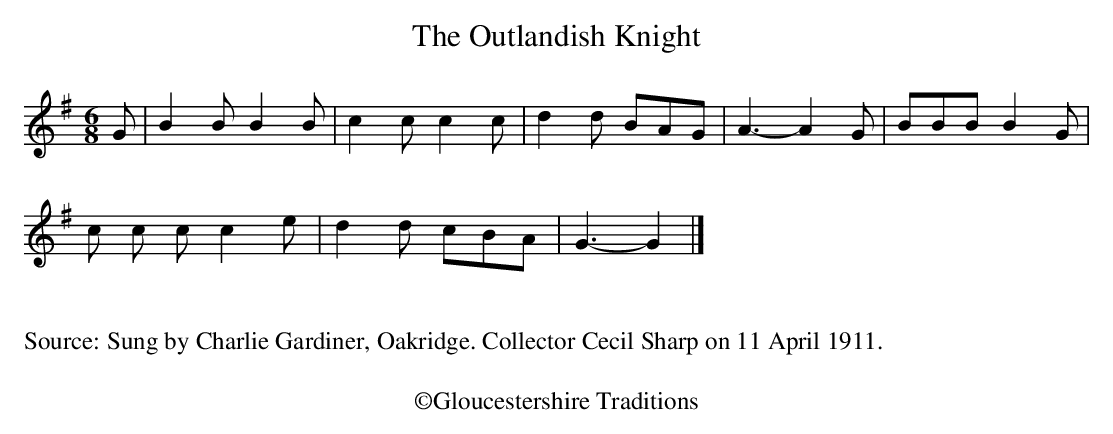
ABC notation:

X:1
T:The Outlandish Knight
M:6/8
L:1/8
K:G
G |B2 B B2 B | c2 c c2 c | d2 d BAG | A3-A2 G | BBB B2 G |
c c c c2 e | d2 d cBA | G3-G2 |]
W:
